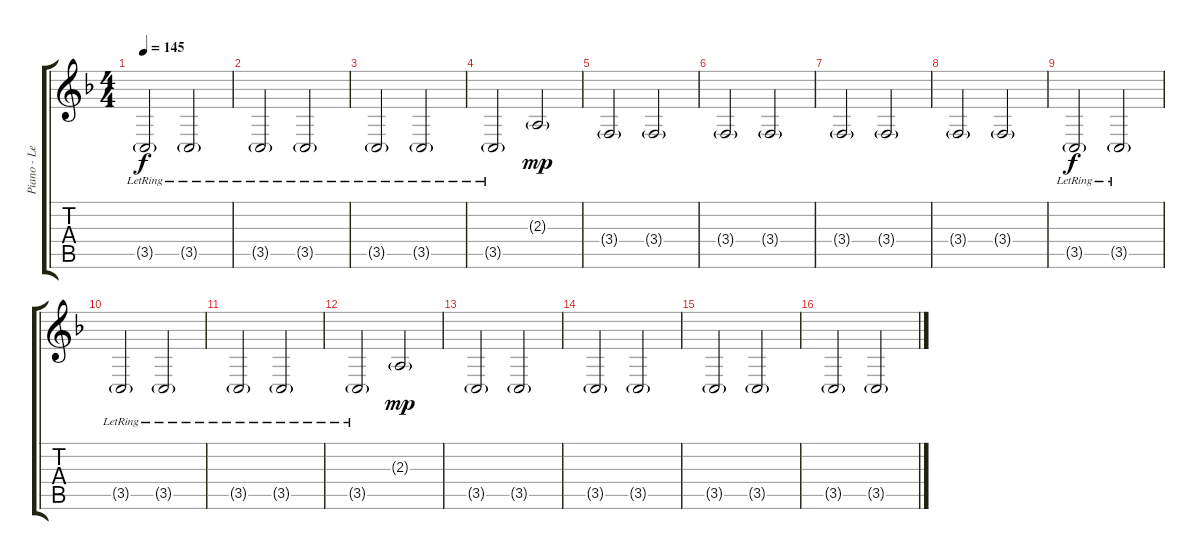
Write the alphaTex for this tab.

\track ("Piano - Left Hand" "Piano - Le") {instrument brightacousticpiano}
\staff {score tabs}
\tuning (E4 B3 G3 D3 A2 E2) {hide}
\ts (4 4)
\tempo 145
\clef g2
\ks f
3.5{g lr}.2{dy f} 3.5{g lr}.2 |
3.5{g lr}.2 3.5{g lr}.2 |
3.5{g lr}.2 3.5{g lr}.2 |
3.5{g lr}.2 2.3{g}.2{dy mp} |
3.4{g}.2 3.4{g}.2 |
3.4{g}.2 3.4{g}.2 |
3.4{g}.2 3.4{g}.2 |
3.4{g}.2 3.4{g}.2 |
3.5{g lr}.2{dy f} 3.5{g lr}.2 |
3.5{g lr}.2 3.5{g lr}.2 |
3.5{g lr}.2 3.5{g lr}.2 |
3.5{g lr}.2 2.3{g}.2{dy mp} |
3.5{g}.2 3.5{g}.2 |
3.5{g}.2 3.5{g}.2 |
3.5{g}.2 3.5{g}.2 |
3.5{g}.2 3.5{g}.2
